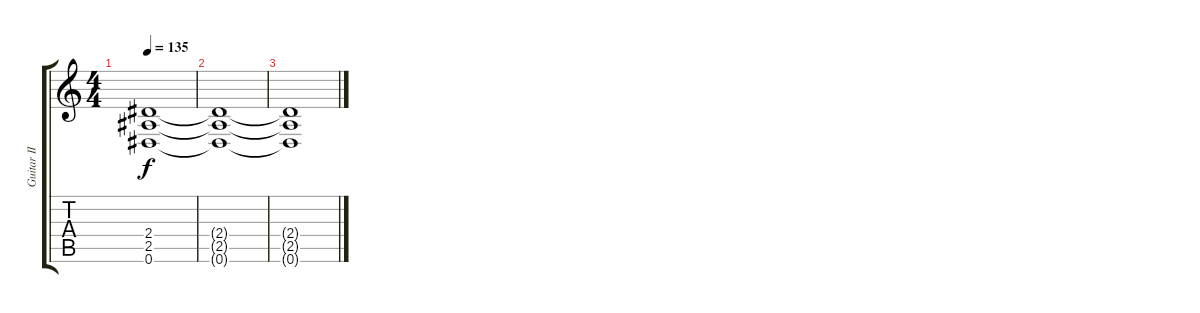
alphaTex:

\track ("Guitar II" "Guitar II") {instrument distortionguitar}
\staff {score tabs}
\tuning (Eb4 Bb3 Gb3 Db3 Ab2 Eb2) {hide}
\ts (4 4)
\tempo 135
\clef g2
\ks c
(2.4{t} 2.5{t} 0.6{t}).1{dy f} |
(2.4{t} 2.5{t} 0.6{t}).1{volume 0} |
(2.4{t} 2.5{t} 0.6{t}).1
